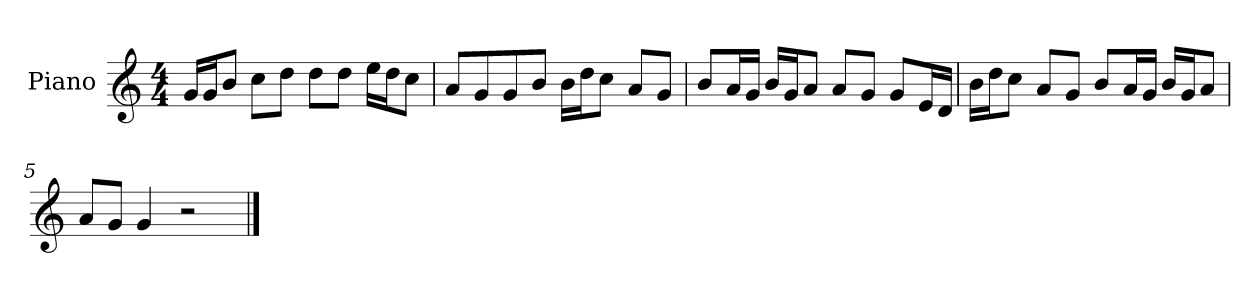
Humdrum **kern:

**kern
*part1
*staff1
*I"Piano
*I'P-no
*clefG2
*k[]
*M4/4
*MM90
=1
16g/LL
16g/J
8b/J
8cc\L
8dd\J
8dd\L
8dd\J
16ee\LL
16dd\J
8cc\J
=2
8a/L
8g/
8g/
8b/J
16b\LL
16dd\J
8cc\J
8a/L
8g/J
=3
8b/L
16a/L
16g/JJ
16b/LL
16g/J
8a/J
8a/L
8g/J
8g/L
16e/L
16d/JJ
=4
16b\LL
16dd\J
8cc\J
8a/L
8g/J
8b/L
16a/L
16g/JJ
16b/LL
16g/J
8a/J
!!LO:LB:g=z
=5
8a/L
8g/J
4g/
2r
==
*-
